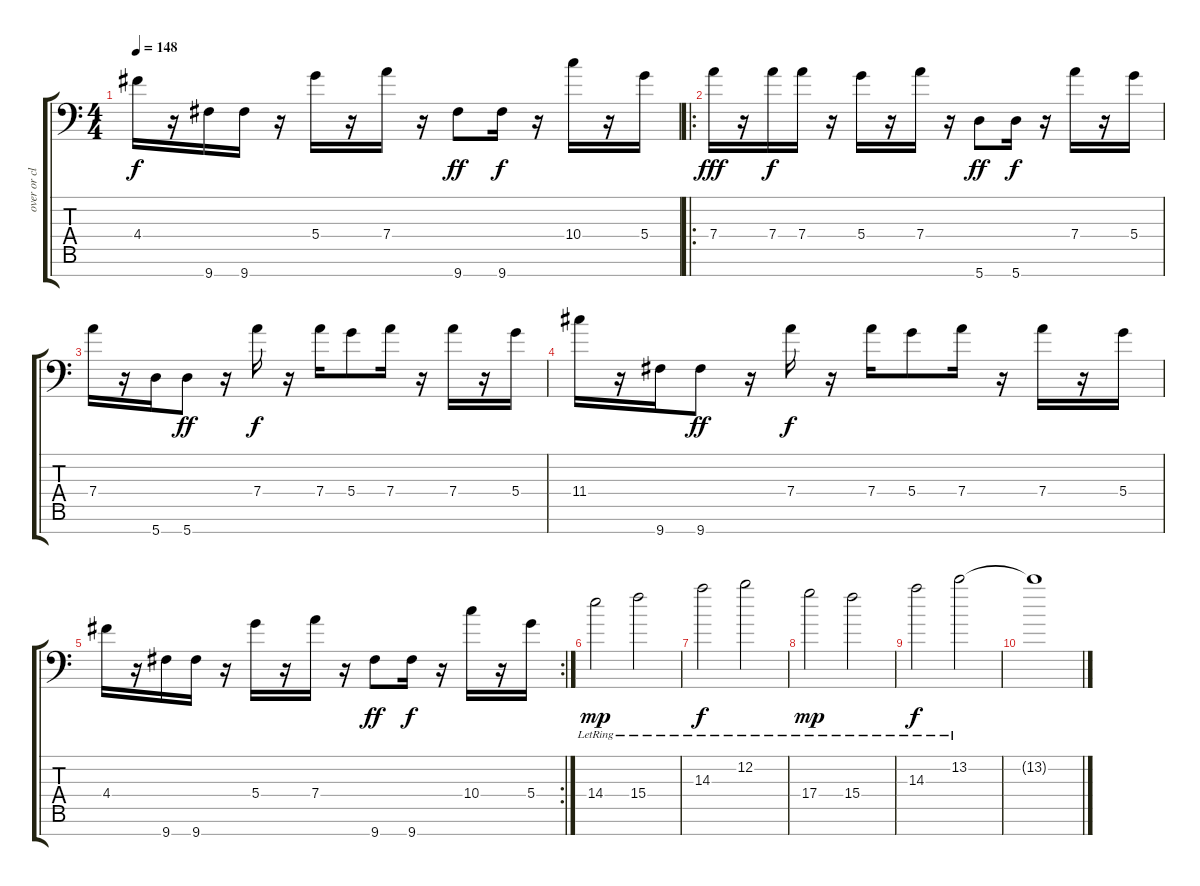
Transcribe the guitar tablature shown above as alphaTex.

\track ("over or clean" "over or cl") {instrument distortionguitar}
\staff {score tabs}
\tuning (E4 B3 G3 D3 A2 E2 A1) {hide}
\ts (4 4)
\tempo 148
\clef f4
\ks c
4.4.16{dy f} r.16 9.7.16 9.7.16 r.16 5.4.16 r.16 7.4.16 r.16 9.7.8{dy ff} 9.7.16{dy f} r.16 10.4.16 r.16 5.4.16 |
\ro
7.4.16{dy fff instrument distortionguitar} r.16 7.4.16{dy f} 7.4.16 r.16 5.4.16 r.16 7.4.16 r.16 5.7.8{dy ff} 5.7.16{dy f} r.16 7.4.16 r.16 5.4.16 |
7.4.16 r.16 5.7.16 5.7.8{dy ff} r.16 7.4.16{dy f} r.16 7.4.16 5.4.8 7.4.16 r.16 7.4.16 r.16 5.4.16 |
11.4.16 r.16 9.7.16 9.7.8{dy ff} r.16 7.4.16{dy f} r.16 7.4.16 5.4.8 7.4.16 r.16 7.4.16 r.16 5.4.16 |
\rc 2
4.4.16 r.16 9.7.16 9.7.16 r.16 5.4.16 r.16 7.4.16 r.16 9.7.8{dy ff} 9.7.16{dy f} r.16 10.4.16 r.16 5.4.16 |
14.4{lr}.2{dy mp instrument acousticguitarsteel} 15.4{lr}.2 |
14.3{lr}.2{dy f} 12.2{lr}.2 |
17.4{lr}.2{dy mp instrument acousticguitarsteel} 15.4{lr}.2 |
14.3{lr}.2{dy f} 13.2{lr}.2 |
13.2{t}.1
